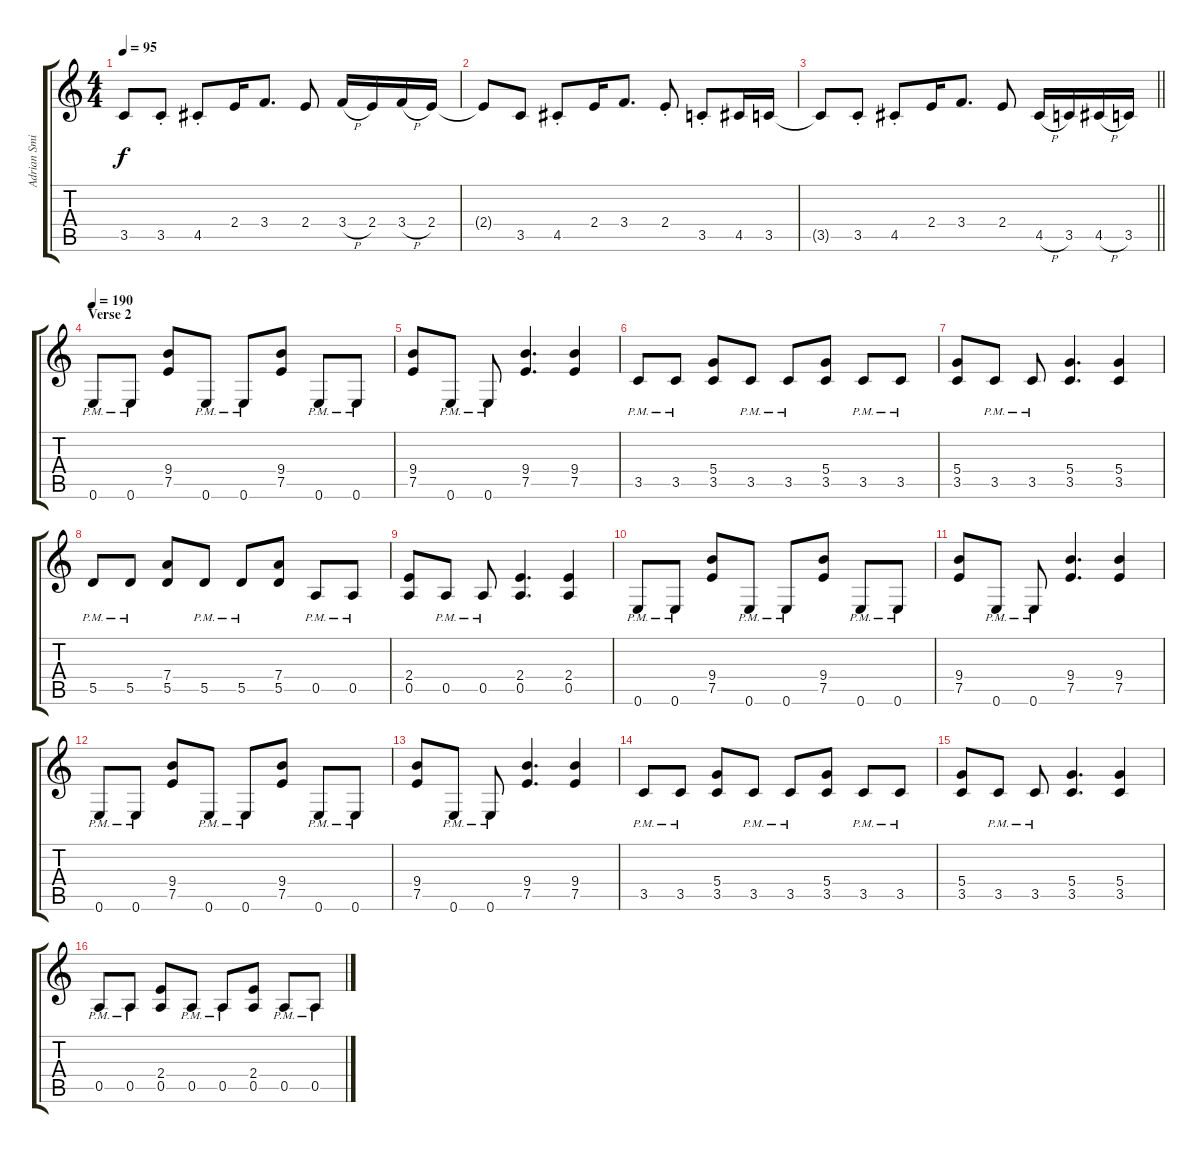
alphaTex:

\track ("Adrian Smith" "Adrian Smi") {instrument overdrivenguitar}
\staff {score tabs}
\tuning (E4 B3 G3 D3 A2 E2) {hide}
\ts (4 4)
\tempo 95
\clef g2
\ks c
3.5{t}.8{dy f} 3.5{st}.8 4.5{st}.8 2.4.16 3.4.8{d} 2.4.8 3.4{h}.16 2.4.16 3.4{h}.16 2.4.16 |
2.4{t}.8 3.5.8 4.5{st}.8 2.4.16 3.4.8{d} 2.4{st}.8 3.5{st}.8 4.5.16 3.5.16 |
\barLineRight lightlight
3.5{t}.8 3.5{st}.8 4.5{st}.8 2.4.16 3.4.8{d} 2.4.8 4.5{h}.16 3.5.16 4.5{h}.16 3.5.16 |
\section ("" "Verse 2")
\tempo 190
0.6{pm}.8 0.6{pm}.8 (9.4 7.5).8 0.6{pm}.8 0.6{pm}.8 (9.4 7.5).8 0.6{pm}.8 0.6{pm}.8 |
(9.4 7.5).8 0.6{pm}.8 0.6{pm}.8 (9.4 7.5).4{d} (9.4 7.5).4 |
3.5{pm}.8 3.5{pm}.8 (5.4 3.5).8 3.5{pm}.8 3.5{pm}.8 (5.4 3.5).8 3.5{pm}.8 3.5{pm}.8 |
(5.4 3.5).8 3.5{pm}.8 3.5{pm}.8 (5.4 3.5).4{d} (5.4 3.5).4 |
5.5{pm}.8 5.5{pm}.8 (7.4 5.5).8 5.5{pm}.8 5.5{pm}.8 (7.4 5.5).8 0.5{pm}.8 0.5{pm}.8 |
(2.4 0.5).8 0.5{pm}.8 0.5{pm}.8 (2.4 0.5).4{d} (2.4 0.5).4 |
0.6{pm}.8 0.6{pm}.8 (9.4 7.5).8 0.6{pm}.8 0.6{pm}.8 (9.4 7.5).8 0.6{pm}.8 0.6{pm}.8 |
(9.4 7.5).8 0.6{pm}.8 0.6{pm}.8 (9.4 7.5).4{d} (9.4 7.5).4 |
0.6{pm}.8 0.6{pm}.8 (9.4 7.5).8 0.6{pm}.8 0.6{pm}.8 (9.4 7.5).8 0.6{pm}.8 0.6{pm}.8 |
(9.4 7.5).8 0.6{pm}.8 0.6{pm}.8 (9.4 7.5).4{d} (9.4 7.5).4 |
3.5{pm}.8 3.5{pm}.8 (5.4 3.5).8 3.5{pm}.8 3.5{pm}.8 (5.4 3.5).8 3.5{pm}.8 3.5{pm}.8 |
(5.4 3.5).8 3.5{pm}.8 3.5{pm}.8 (5.4 3.5).4{d} (5.4 3.5).4 |
0.5{pm}.8 0.5{pm}.8 (2.4 0.5).8 0.5{pm}.8 0.5{pm}.8 (2.4 0.5).8 0.5{pm}.8 0.5{pm}.8
